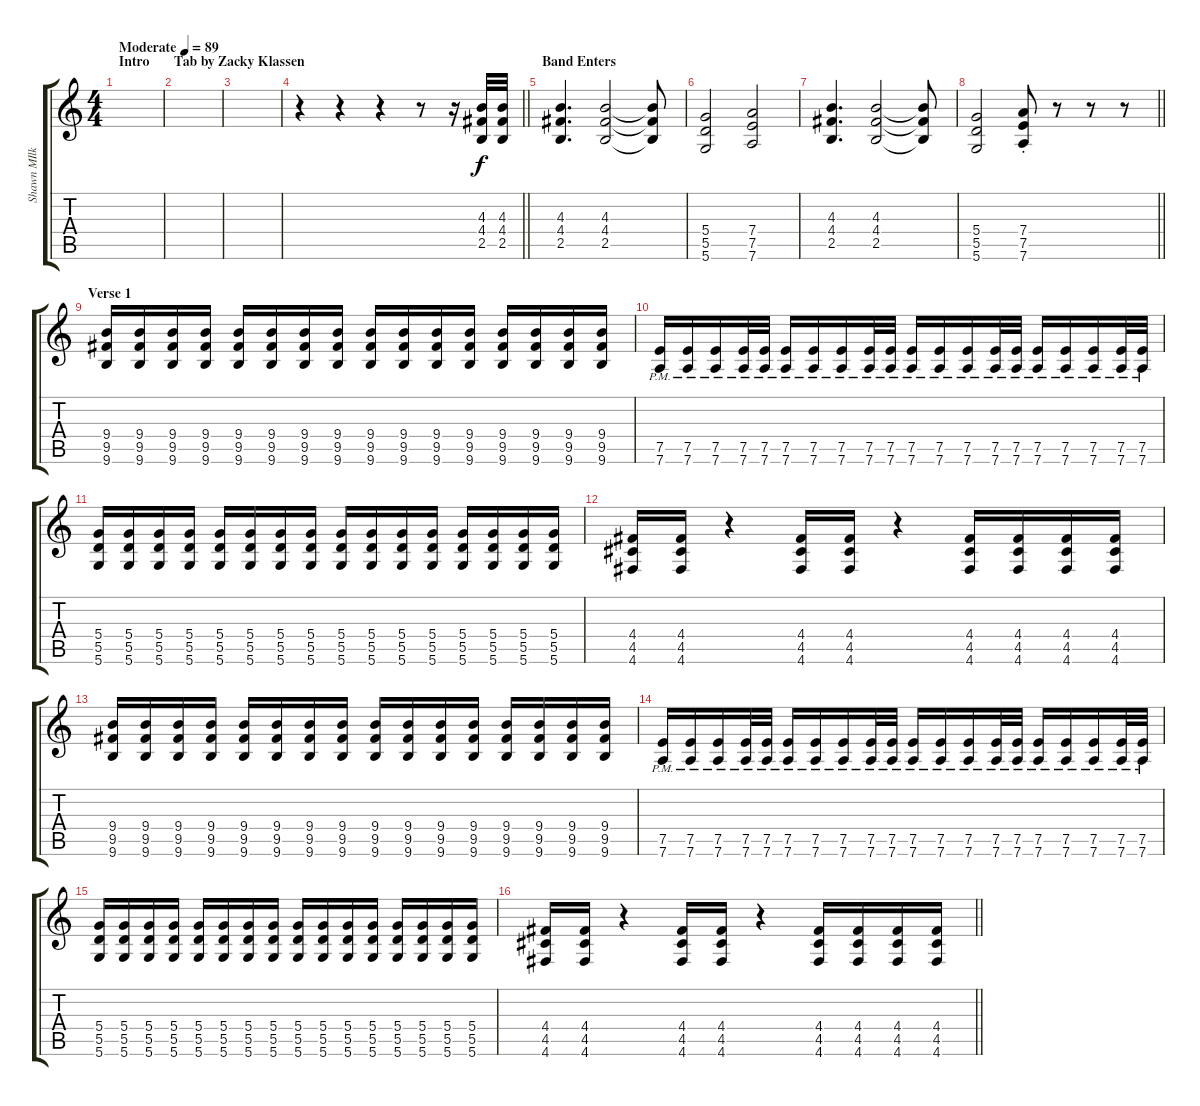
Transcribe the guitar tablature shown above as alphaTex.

\track ("Shawn MIlke [Guitar]" "Shawn MIlk") {instrument overdrivenguitar}
\staff {score tabs}
\tuning (E4 B3 G3 D3 A2 D2) {hide}
\ts (4 4)
\section ("" "Intro       Tab by Zacky Klassen")
\tempo (89 "Moderate")
\clef g2
\ks c
|
|
|
\barLineRight lightlight
r.4 r.4 r.4 r.8 r.16 (4.3 4.4 2.5).32 (4.3 4.4 2.5).32 |
\section ("" "Band Enters")
(4.3 4.4 2.5).4{d} (4.3 4.4 2.5).2 (4.3{t} 4.4{t} 2.5{t}).8 |
(5.4 5.5 5.6).2 (7.4 7.5 7.6).2 |
(4.3 4.4 2.5).4{d} (4.3 4.4 2.5).2 (4.3{t} 4.4{t} 2.5{t}).8 |
\barLineRight lightlight
(5.4 5.5 5.6).2 (7.4{st} 7.5{st} 7.6{st}).8 r.8 r.8 r.8 |
\section ("" "Verse 1")
(9.4 9.5 9.6).16 (9.4 9.5 9.6).16 (9.4 9.5 9.6).16 (9.4 9.5 9.6).16 (9.4 9.5 9.6).16 (9.4 9.5 9.6).16 (9.4 9.5 9.6).16 (9.4 9.5 9.6).16 (9.4 9.5 9.6).16 (9.4 9.5 9.6).16 (9.4 9.5 9.6).16 (9.4 9.5 9.6).16 (9.4 9.5 9.6).16 (9.4 9.5 9.6).16 (9.4 9.5 9.6).16 (9.4 9.5 9.6).16 |
(7.5{pm} 7.6{pm}).16 (7.5{pm} 7.6{pm}).16 (7.5{pm} 7.6{pm}).16 (7.5{pm} 7.6{pm}).32 (7.5{pm} 7.6{pm}).32 (7.5{pm} 7.6{pm}).16 (7.5{pm} 7.6{pm}).16 (7.5{pm} 7.6{pm}).16 (7.5{pm} 7.6{pm}).32 (7.5{pm} 7.6{pm}).32 (7.5{pm} 7.6{pm}).16 (7.5{pm} 7.6{pm}).16 (7.5{pm} 7.6{pm}).16 (7.5{pm} 7.6{pm}).32 (7.5{pm} 7.6{pm}).32 (7.5{pm} 7.6{pm}).16 (7.5{pm} 7.6{pm}).16 (7.5{pm} 7.6{pm}).16 (7.5{pm} 7.6{pm}).32 (7.5{pm} 7.6{pm}).32 |
(5.4 5.5 5.6).16 (5.4 5.5 5.6).16 (5.4 5.5 5.6).16 (5.4 5.5 5.6).16 (5.4 5.5 5.6).16 (5.4 5.5 5.6).16 (5.4 5.5 5.6).16 (5.4 5.5 5.6).16 (5.4 5.5 5.6).16 (5.4 5.5 5.6).16 (5.4 5.5 5.6).16 (5.4 5.5 5.6).16 (5.4 5.5 5.6).16 (5.4 5.5 5.6).16 (5.4 5.5 5.6).16 (5.4 5.5 5.6).16 |
(4.4 4.5 4.6).16 (4.4 4.5 4.6).16 r.4 (4.4 4.5 4.6).16 (4.4 4.5 4.6).16 r.4 (4.4 4.5 4.6).16 (4.4 4.5 4.6).16 (4.4 4.5 4.6).16 (4.4 4.5 4.6).16 |
(9.4 9.5 9.6).16 (9.4 9.5 9.6).16 (9.4 9.5 9.6).16 (9.4 9.5 9.6).16 (9.4 9.5 9.6).16 (9.4 9.5 9.6).16 (9.4 9.5 9.6).16 (9.4 9.5 9.6).16 (9.4 9.5 9.6).16 (9.4 9.5 9.6).16 (9.4 9.5 9.6).16 (9.4 9.5 9.6).16 (9.4 9.5 9.6).16 (9.4 9.5 9.6).16 (9.4 9.5 9.6).16 (9.4 9.5 9.6).16 |
(7.5{pm} 7.6{pm}).16 (7.5{pm} 7.6{pm}).16 (7.5{pm} 7.6{pm}).16 (7.5{pm} 7.6{pm}).32 (7.5{pm} 7.6{pm}).32 (7.5{pm} 7.6{pm}).16 (7.5{pm} 7.6{pm}).16 (7.5{pm} 7.6{pm}).16 (7.5{pm} 7.6{pm}).32 (7.5{pm} 7.6{pm}).32 (7.5{pm} 7.6{pm}).16 (7.5{pm} 7.6{pm}).16 (7.5{pm} 7.6{pm}).16 (7.5{pm} 7.6{pm}).32 (7.5{pm} 7.6{pm}).32 (7.5{pm} 7.6{pm}).16 (7.5{pm} 7.6{pm}).16 (7.5{pm} 7.6{pm}).16 (7.5{pm} 7.6{pm}).32 (7.5{pm} 7.6{pm}).32 |
(5.4 5.5 5.6).16 (5.4 5.5 5.6).16 (5.4 5.5 5.6).16 (5.4 5.5 5.6).16 (5.4 5.5 5.6).16 (5.4 5.5 5.6).16 (5.4 5.5 5.6).16 (5.4 5.5 5.6).16 (5.4 5.5 5.6).16 (5.4 5.5 5.6).16 (5.4 5.5 5.6).16 (5.4 5.5 5.6).16 (5.4 5.5 5.6).16 (5.4 5.5 5.6).16 (5.4 5.5 5.6).16 (5.4 5.5 5.6).16 |
\barLineRight lightlight
(4.4 4.5 4.6).16 (4.4 4.5 4.6).16 r.4 (4.4 4.5 4.6).16 (4.4 4.5 4.6).16 r.4 (4.4 4.5 4.6).16 (4.4 4.5 4.6).16 (4.4 4.5 4.6).16 (4.4 4.5 4.6).16
